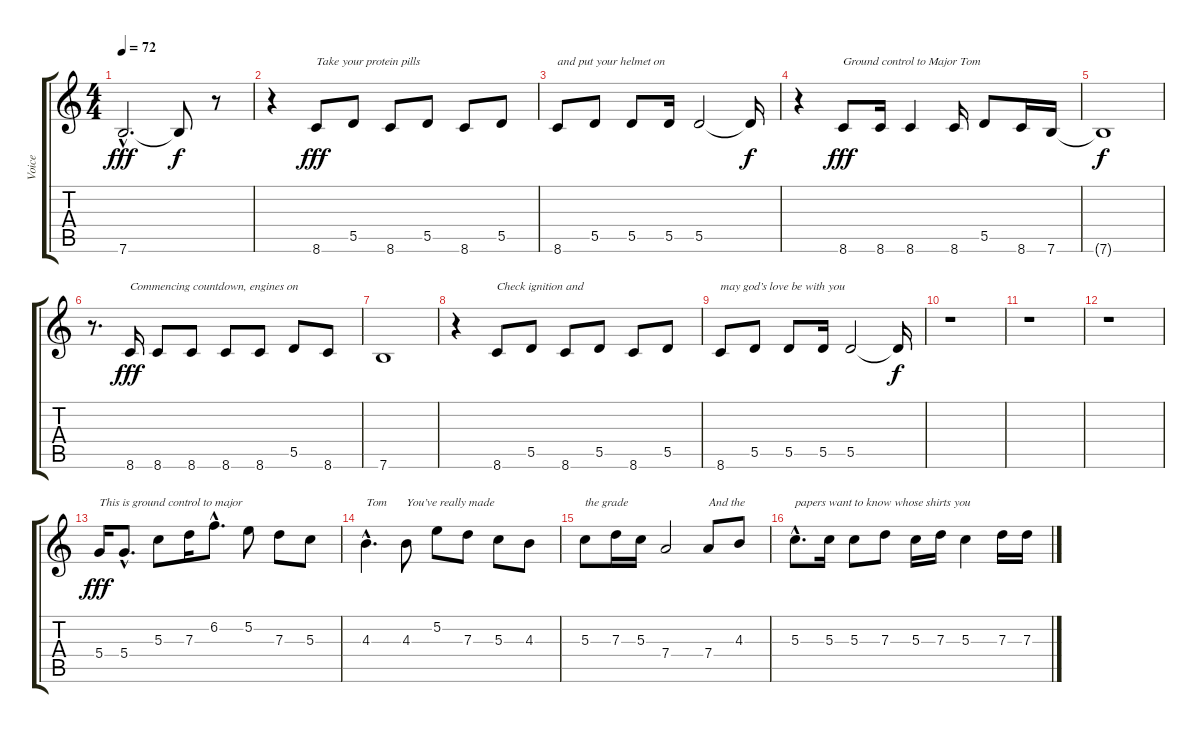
\track ("Voice" "Voice") {instrument overdrivenguitar}
\staff {score tabs}
\tuning (E4 B3 G3 D3 A2 E2) {hide}
\ts (4 4)
\tempo 72
\clef g2
\ks c
7.6{hac}.2{d dy fff} 7.6{t}.8{dy f} r.8 |
r.4 8.6.8{txt "Take your protein pills " dy fff} 5.5.8 8.6.8 5.5.8 8.6.8 5.5.8 |
8.6.8{txt "and put your helmet on"} 5.5.8 5.5.8 5.5.16 5.5.2 5.5{t}.16{dy f} |
r.4 8.6.8{txt "Ground control to Major Tom" dy fff} 8.6.16 8.6.4 8.6.16 5.5.8 8.6.16 7.6.16 |
7.6{t}.1{dy f} |
r.8{d} 8.6.16{txt "Commencing countdown, engines on" dy fff} 8.6.8 8.6.8 8.6.8 8.6.8 5.5.8 8.6.8 |
7.6.1 |
r.4 8.6.8{txt "Check ignition and "} 5.5.8 8.6.8 5.5.8 8.6.8 5.5.8 |
8.6.8{txt "may god’s love be with you"} 5.5.8 5.5.8 5.5.16 5.5.2 5.5{t}.16{dy f} |
r.1 |
r.1 |
r.1 |
5.4.16{txt "This is ground control to major " dy fff} 5.4{hac}.8{d} 5.3.8 7.3.16 6.2{hac}.8{d} 5.2.8 7.3.8 5.3.8 |
4.3{hac}.4{d txt "Tom"} 4.3.8{txt "You’ve really made "} 5.2.8 7.3.8 5.3.8 4.3.8 |
5.3.8{txt "the grade"} 7.3.16 5.3.16 7.4.2 7.4.8{txt "And the "} 4.3.8 |
5.3{hac}.8{d txt "papers want to know whose shirts you"} 5.3.16 5.3.8 7.3.8 5.3.16 7.3.16 5.3.4 7.3.16 7.3.16
